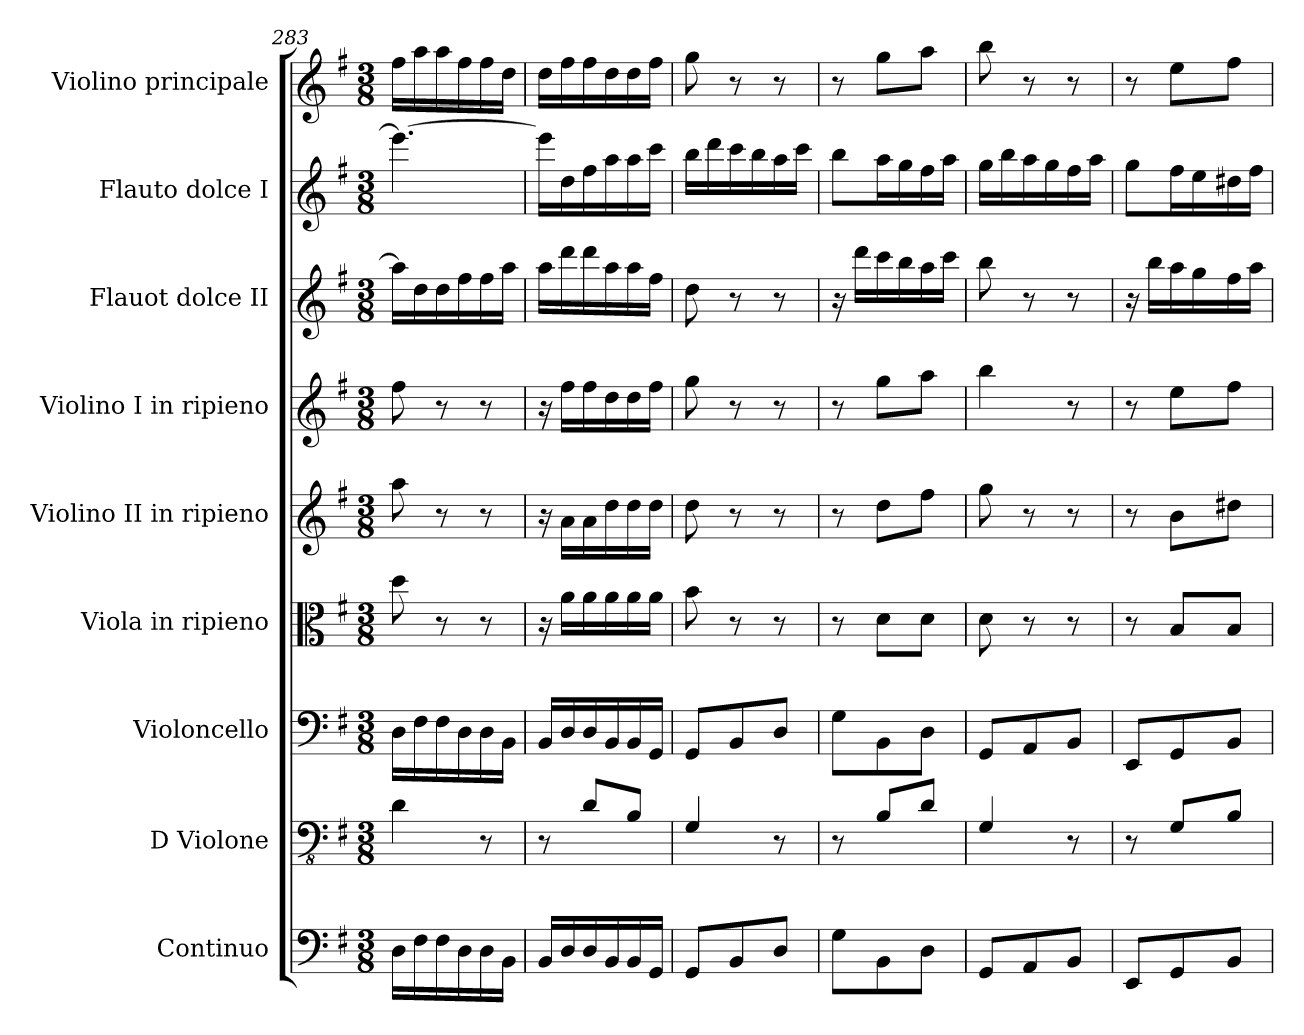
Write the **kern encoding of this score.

**kern	**kern	**kern	**kern	**kern	**kern	**kern	**kern	**kern
*part9	*part8	*part7	*part6	*part5	*part4	*part3	*part2	*part1
*staff9	*staff8	*staff7	*staff6	*staff5	*staff4	*staff3	*staff2	*staff1
*I"Continuo	*I"D Violone	*I"Violoncello	*I"Viola in ripieno	*I"Violino II in ripieno	*I"Violino I in ripieno	*I"Flauot dolce II	*I"Flauto dolce I	*I"Violino principale
*I'Cont.	*I'D Vne.	*I'Vc.	*I'Vla.	*I'Vln. II	*I'Vln. I	*I'Fl. II	*I'Fl. I	*I'Vln. p.
*clefF4	*clefFv4	*clefF4	*clefC3	*clefG2	*clefG2	*clefG2	*clefG2	*clefG2
*	*ITrd7c12	*	*	*	*	*	*	*
*k[f#]	*k[f#]	*k[f#]	*k[f#]	*k[f#]	*k[f#]	*k[f#]	*k[f#]	*k[f#]
*M3/8	*M3/8	*M3/8	*M3/8	*M3/8	*M3/8	*M3/8	*M3/8	*M3/8
=283	=283	=283	=283	=283	=283	=283	=283	=283
16D\LL	4DD\	16D\LL	8dd\	8aa\	8ff#\	16aa\LL]	4.eee\_	16ff#\LL
16F#\	.	16F#\	.	.	.	16dd\	.	16aa\
16F#\	.	16F#\	8r	8r	8r	16dd\	.	16aa\
16D\	.	16D\	.	.	.	16ff#\	.	16ff#\
16D\	8r	16D\	8r	8r	8r	16ff#\	.	16ff#\
16BB\JJ	.	16BB\JJ	.	.	.	16aa\JJ	.	16dd\JJ
=284	=284	=284	=284	=284	=284	=284	=284	=284
16BB/LL	8r	16BB/LL	16r	16r	16r	16aa\LL	16eee\LL]	16dd\LL
16D/	.	16D/	16a\LL	16a\LL	16ff#\LL	16ddd\	16dd\	16ff#\
16D/	8DD/L	16D/	16a\	16a\	16ff#\	16ddd\	16ff#\	16ff#\
16BB/	.	16BB/	16a\	16dd\	16dd\	16aa\	16aa\	16dd\
16BB/	8BBB/J	16BB/	16a\	16dd\	16dd\	16aa\	16aa\	16dd\
16GG/JJ	.	16GG/JJ	16a\JJ	16dd\JJ	16ff#\JJ	16ff#\JJ	16ccc\JJ	16ff#\JJ
=285	=285	=285	=285	=285	=285	=285	=285	=285
8GG/L	4GGG/	8GG/L	8b\	8dd\	8gg\	8dd\	16bb\LL	8gg\
.	.	.	.	.	.	.	16ddd\	.
8BB/	.	8BB/	8r	8r	8r	8r	16ccc\	8r
.	.	.	.	.	.	.	16bb\	.
8D/J	8r	8D/J	8r	8r	8r	8r	16aa\	8r
.	.	.	.	.	.	.	16ccc\JJ	.
=286	=286	=286	=286	=286	=286	=286	=286	=286
8G\L	8r	8G\L	8r	8r	8r	16r	8bb\L	8r
.	.	.	.	.	.	16ddd\LL	.	.
8BB\	8BBB/L	8BB\	8d\L	8dd\L	8gg\L	16ccc\	16aa\L	8gg\L
.	.	.	.	.	.	16bb\	16gg\	.
8D\J	8DD/J	8D\J	8d\J	8ff#\J	8aa\J	16aa\	16ff#\	8aa\J
.	.	.	.	.	.	16ccc\JJ	16aa\JJ	.
!!LO:PB:g=z
=287	=287	=287	=287	=287	=287	=287	=287	=287
8GG/L	4GGG/	8GG/L	8d\	8gg\	4bb\	8bb\	16gg\LL	8bb\
.	.	.	.	.	.	.	16bb\	.
8AA/	.	8AA/	8r	8r	.	8r	16aa\	8r
.	.	.	.	.	.	.	16gg\	.
8BB/J	8r	8BB/J	8r	8r	8r	8r	16ff#\	8r
.	.	.	.	.	.	.	16aa\JJ	.
=288	=288	=288	=288	=288	=288	=288	=288	=288
8EE/L	8r	8EE/L	8r	8r	8r	16r	8gg\L	8r
.	.	.	.	.	.	16bb\LL	.	.
8GG/	8GGG/L	8GG/	8B/L	8b\L	8ee\L	16aa\	16ff#\L	8ee\L
.	.	.	.	.	.	16gg\	16ee\	.
8BB/J	8BBB/J	8BB/J	8B/J	8dd#X\J	8ff#\J	16ff#\	16dd#X\	8ff#\J
.	.	.	.	.	.	16aa\JJ	16ff#\JJ	.
=	=	=	=	=	=	=	=	=
*-	*-	*-	*-	*-	*-	*-	*-	*-
